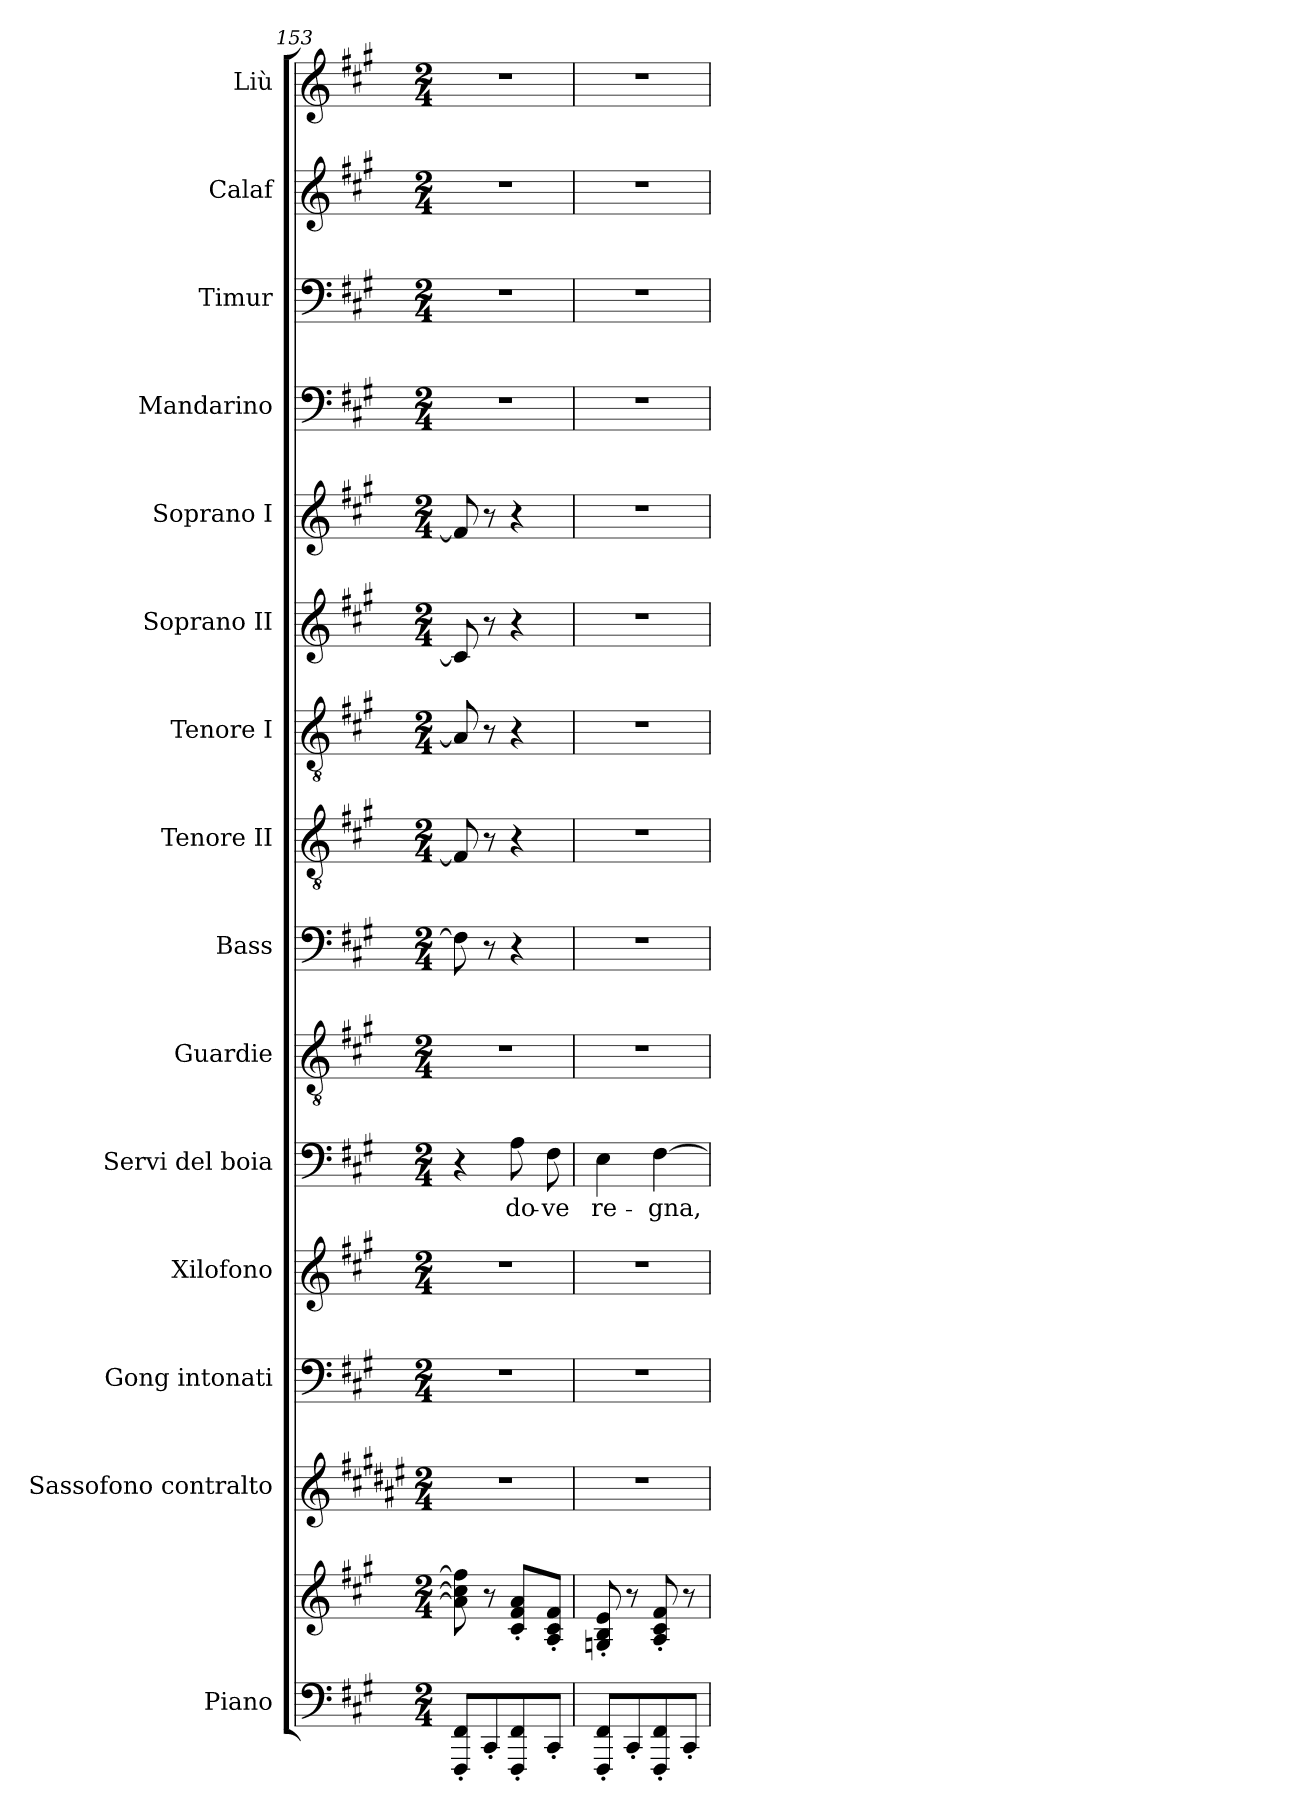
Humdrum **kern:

**kern	**kern	**kern	**kern	**kern	**kern	**text	**kern	**kern	**kern	**kern	**kern	**kern	**kern	**kern	**kern	**kern
*part15	*part15	*part14	*part13	*part12	*part11	*part11	*part10	*part9	*part8	*part7	*part6	*part5	*part4	*part3	*part2	*part1
*staff16	*staff15	*staff14	*staff13	*staff12	*staff11	*staff11	*staff10	*staff9	*staff8	*staff7	*staff6	*staff5	*staff4	*staff3	*staff2	*staff1
*I"Piano	*	*I"Sassofono contralto	*I"Gong intonati	*I"Xilofono	*I"Servi del boia	*	*I"Guardie	*I"Bass	*I"Tenore II	*I"Tenore I	*I"Soprano II	*I"Soprano I	*I"Mandarino	*I"Timur	*I"Calaf	*I"Liù
*I'Pno.	*	*	*I'Gong int.	*I'Xil.	*I'Ser.B.	*	*I'G.	*I'B.	*I'T. II	*I'T. I	*I'S. II	*I'S. I	*I'M.	*I'T.	*I'C.	*I'L.
!!LO:PB:g=z
*clefF4	*clefG2	*clefG2	*clefF4	*clefG2	*clefF4	*	*clefGv2	*clefF4	*clefGv2	*clefGv2	*clefG2	*clefG2	*clefF4	*clefF4	*clefG2	*clefG2
*	*	*ITrd5c9	*	*ITrd-7c-12	*	*	*	*	*	*	*	*	*	*	*	*
*k[f#c#g#]	*k[f#c#g#]	*k[f#c#g#]	*k[f#c#g#]	*k[f#c#g#]	*k[f#c#g#]	*	*k[f#c#g#]	*k[f#c#g#]	*k[f#c#g#]	*k[f#c#g#]	*k[f#c#g#]	*k[f#c#g#]	*k[f#c#g#]	*k[f#c#g#]	*k[f#c#g#]	*k[f#c#g#]
*M2/4	*M2/4	*M2/4	*M2/4	*M2/4	*M2/4	*	*M2/4	*M2/4	*M2/4	*M2/4	*M2/4	*M2/4	*M2/4	*M2/4	*M2/4	*M2/4
=153	=153	=153	=153	=153	=153	=153	=153	=153	=153	=153	=153	=153	=153	=153	=153	=153
8FFF#/' 8FF#/'L	8a\] 8cc#\] 8ff#\]	2r	2r	2r	4r	.	2r	8F#\]	8F#/]	8A/]	8c#/]	8f#/]	2r	2r	2r	2r
8CC#'/	8r	.	.	.	.	.	.	8r	8r	8r	8r	8r	.	.	.	.
!	!	!	!	!	!	!LO:LY:b	!	!	!	!	!	!	!	!	!	!
8FFF#/' 8FF#/'	8c#/' 8f#/' 8a/'L	.	.	.	8A\	do-	.	4r	4r	4r	4r	4r	.	.	.	.
!	!	!	!	!	!	!LO:LY:b	!	!	!	!	!	!	!	!	!	!
8CC#'/J	8A/' 8c#/' 8f#/'J	.	.	.	8F#\	-ve	.	.	.	.	.	.	.	.	.	.
=154	=154	=154	=154	=154	=154	=154	=154	=154	=154	=154	=154	=154	=154	=154	=154	=154
!	!	!	!	!	!	!LO:LY:b	!	!	!	!	!	!	!	!	!	!
8FFF#/' 8FF#/'L	8Gn/' 8B/' 8e/'	2r	2r	2r	4E\	re-	2r	2r	2r	2r	2r	2r	2r	2r	2r	2r
8CC#'/	8r	.	.	.	.	.	.	.	.	.	.	.	.	.	.	.
!	!	!	!	!	!	!LO:LY:b	!	!	!	!	!	!	!	!	!	!
8FFF#/' 8FF#/'	8A/' 8c#/' 8f#/'	.	.	.	[4F#\	-gna,	.	.	.	.	.	.	.	.	.	.
8CC#'/J	8r	.	.	.	.	.	.	.	.	.	.	.	.	.	.	.
=	=	=	=	=	=	=	=	=	=	=	=	=	=	=	=	=
*-	*-	*-	*-	*-	*-	*-	*-	*-	*-	*-	*-	*-	*-	*-	*-	*-
